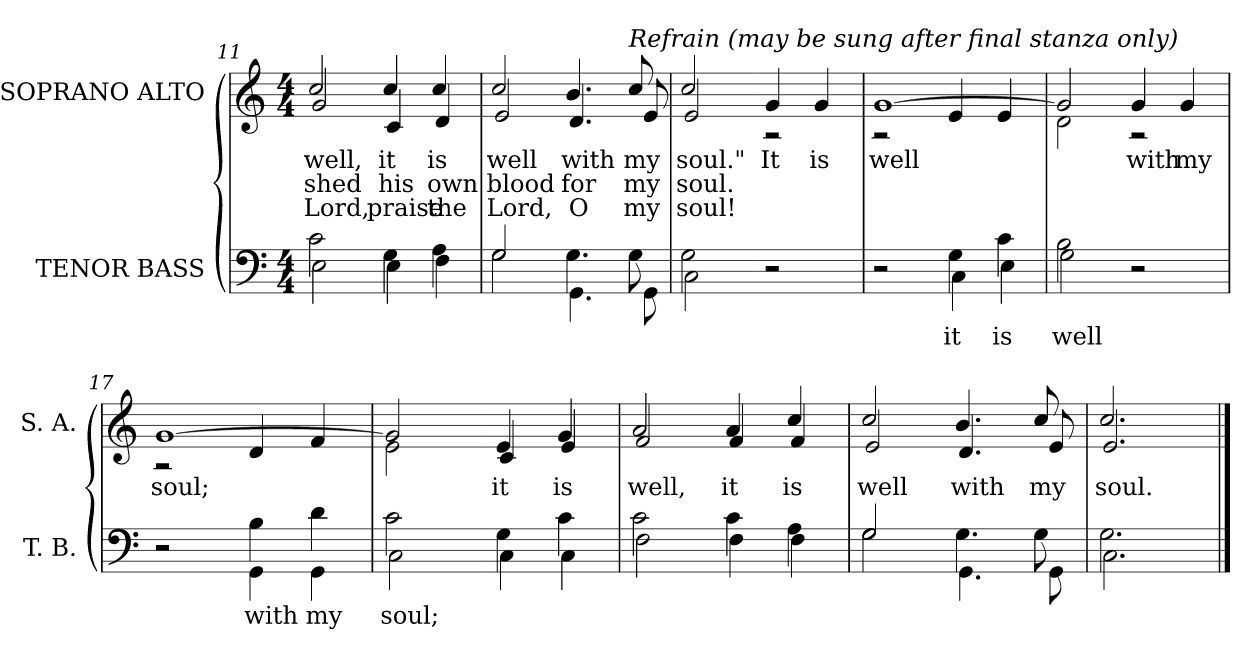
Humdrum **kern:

**kern	**text	**kern	**text	**text	**text
*part2	*part2	*part1	*part1	*part1	*part1
*staff2	*staff2	*staff1	*staff1	*staff1	*staff1
*I"TENOR BASS	*	*I"SOPRANO ALTO	*	*	*
*I'T. B.	*	*I'S. A.	*	*	*
!!LO:LB:g=z
*clefF4	*	*clefG2	*	*	*
*k[]	*	*k[]	*	*	*
*C:	*	*C:	*	*	*
*M4/4	*	*M4/4	*	*	*
=11	=11	=11	=11	=11	=11
*^	*	*	*	*	*
!	!	!	!	!LO:LY:b:color=#000000	!LO:LY:b:color=#000000	!LO:LY:b:color=#000000
*	*	*	*^	*	*	*
2ci\	2Ei\	.	2cci/	2gi/	well,	shed	Lord,
!	!	!	!	!	!LO:LY:b:color=#000000	!LO:LY:b:color=#000000	!LO:LY:b:color=#000000
4Gi\	4Ei\	.	4cci/	4ci/	it	his	praise
!	!	!	!	!	!LO:LY:b:color=#000000	!LO:LY:b:color=#000000	!LO:LY:b:color=#000000
4Ai\	4Fi\	.	4cci/	4di/	is	own	the
=12	=12	=12	=12	=12	=12	=12	=12
!	!	!	!	!	!LO:LY:b:color=#000000	!LO:LY:b:color=#000000	!LO:LY:b:color=#000000
2Gi/	2Gi\	.	2cci/	2ei/	well	blood	Lord,
!	!	!	!	!	!LO:LY:b:color=#000000	!LO:LY:b:color=#000000	!LO:LY:b:color=#000000
4.Gi\	4.GGi\	.	4.bi/	4.di/	with	for	O
!	!	!	!LO:TX:a:i:t=Refrain (may be sung after final stanza only)	!	!	!	!
!	!	!	!	!	!LO:LY:b:color=#000000	!LO:LY:b:color=#000000	!LO:LY:b:color=#000000
8Gi\	8GGi\	.	8cci/	8ei/	my	my	my
=13	=13	=13	=13	=13	=13	=13	=13
!	!	!	!	!	!LO:LY:b:color=#000000	!LO:LY:b:color=#000000	!LO:LY:b:color=#000000
2Gi\	2Ci\	.	2cci/	2ei/	soul."	soul.	soul!
*v	*v	*	*	*	*	*	*
=14-	=14-	=14-	=14-	=14-	=14-	=14-
*^	*	*	*	*	*	*
!	!	!	!	!	!LO:LY:b:color=#000000	!	!
*v	*v	*	*	*	*	*	*
2r	.	4gi/	2r	It	.	.
!	!	!	!	!LO:LY:b:color=#000000	!	!
.	.	4gi/	.	is	.	.
=15	=15	=15	=15	=15	=15	=15
*^	*	*	*	*	*	*
!	!	!	!	!	!LO:LY:b:color=#000000	!	!
2r	2ryy	.	[1gi	2r	well	.	.
!	!	!LO:LY:a:color=#000000	!	!	!	!	!
4Gi\	4Ci\	it	.	4ei/	.	.	.
!	!	!LO:LY:a:color=#000000	!	!	!	!	!
4ci\	4Ei\	is	.	4ei/	.	.	.
!!LO:LB:g=z	!!
=16	=16	=16	=16	=16	=16	=16	=16
!	!	!LO:LY:a:color=#000000	!	!	!	!	!
2Bi\	2Gi\	well	2gi/]	2di\	.	.	.
!	!	!	!	!	!LO:LY:b:color=#000000	!	!
2r	2ryy	.	4gi/	2r	with	.	.
!	!	!	!	!	!LO:LY:b:color=#000000	!	!
.	.	.	4gi/	.	my	.	.
=17	=17	=17	=17	=17	=17	=17	=17
!	!	!	!	!	!LO:LY:b:color=#000000	!	!
2r	2ryy	.	[1gi	2r	soul;	.	.
!	!	!LO:LY:a:color=#000000	!	!	!	!	!
4Bi\	4GGi\	with	.	4di/	.	.	.
!	!	!LO:LY:a:color=#000000	!	!	!	!	!
4di\	4GGi\	my	.	4fi/	.	.	.
=18	=18	=18	=18	=18	=18	=18	=18
!	!	!LO:LY:a:color=#000000	!	!	!	!	!
2ci\	2Ci\	soul;	2gi/]	2ei\	.	.	.
=19-	=19-	=19-	=19-	=19-	=19-	=19-	=19-
!	!	!	!	!	!LO:LY:b:color=#000000	!	!
4Gi\	4Ci\	.	4ei/	4ci/	it	.	.
!	!	!	!	!	!LO:LY:b:color=#000000	!	!
4ci\	4Ci\	.	4gi/	4ei/	is	.	.
!!LO:LB:g=z	!!
=20	=20	=20	=20	=20	=20	=20	=20
!	!	!	!	!	!LO:LY:b:color=#000000	!	!
2ci\	2Fi\	.	2ai/	2fi/	well,	.	.
!	!	!	!	!	!LO:LY:b:color=#000000	!	!
4ci\	4Fi\	.	4ai/	4fi/	it	.	.
!	!	!	!	!	!LO:LY:b:color=#000000	!	!
4Ai\	4Fi\	.	4cci/	4fi/	is	.	.
=21	=21	=21	=21	=21	=21	=21	=21
!	!	!	!	!	!LO:LY:b:color=#000000	!	!
2Gi/	2Gi\	.	2cci/	2ei/	well	.	.
!	!	!	!	!	!LO:LY:b:color=#000000	!	!
4.Gi\	4.GGi\	.	4.bi/	4.di/	with	.	.
!	!	!	!	!	!LO:LY:b:color=#000000	!	!
8Gi\	8GGi\	.	8cci/	8ei/	my	.	.
=22	=22	=22	=22	=22	=22	=22	=22
!	!	!	!	!	!LO:LY:b:color=#000000	!	!
2.Gi\	2.Ci\	.	2.cci/	2.ei/	soul.	.	.
*v	*v	*	*	*	*	*	*
*	*	*v	*v	*	*	*
==	==	==	==	==	==
*-	*-	*-	*-	*-	*-
